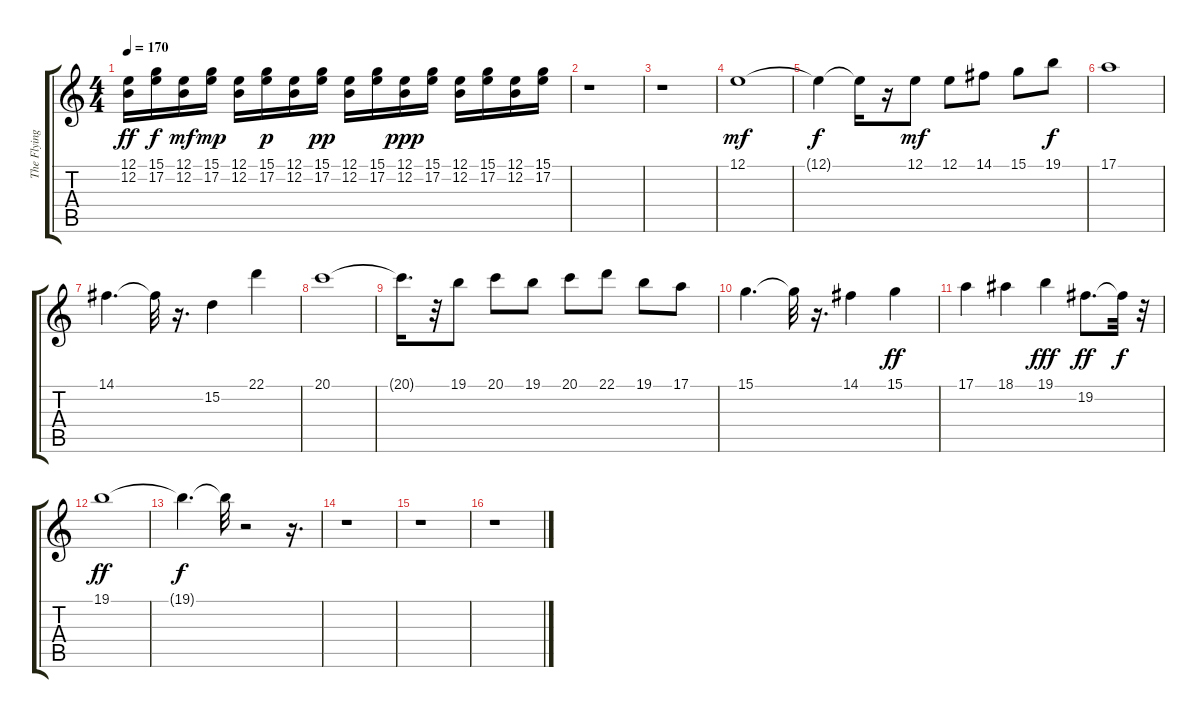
\track ("The Flying Flute" "The Flying") {instrument flute}
\staff {score tabs}
\tuning (E4 B3 G3 D3 A2 E2) {hide}
\ts (4 4)
\tempo 170
\clef g2
\ks c
(12.1 12.2).16{dy ff} (15.1 17.2).16{dy f} (12.1 12.2).16{dy mf} (15.1 17.2).16{dy mp} (12.1 12.2).16 (15.1 17.2).16{dy p} (12.1 12.2).16 (15.1 17.2).16{dy pp} (12.1 12.2).16 (15.1 17.2).16 (12.1 12.2).16{dy ppp} (15.1 17.2).16 (12.1 12.2).16 (15.1 17.2).16 (12.1 12.2).16 (15.1 17.2).16 |
r.1 |
r.1 |
12.1.1{dy mf} |
12.1{t}.4{dy f} 12.1{t}.16 r.16 12.1.8{dy mf} 12.1.8 14.1.8 15.1.8 19.1.8{dy f} |
17.1.1 |
14.1.4{d} 14.1{t}.32 r.16{d} 15.2.4 22.1.4 |
20.1.1 |
20.1{t}.16{d} r.32 19.1.8 20.1.8 19.1.8 20.1.8 22.1.8 19.1.8 17.1.8 |
15.1.4{d} 15.1{t}.32 r.16{d} 14.1.4 15.1.4{dy ff} |
17.1.4 18.1.4 19.1.4{dy fff} 19.2.8{d dy ff} 19.2{t}.32{dy f} r.32 |
19.1.1{dy ff} |
19.1{t}.4{d dy f} 19.1{t}.32 r.2 r.16{d} |
r.1 |
r.1 |
r.1
